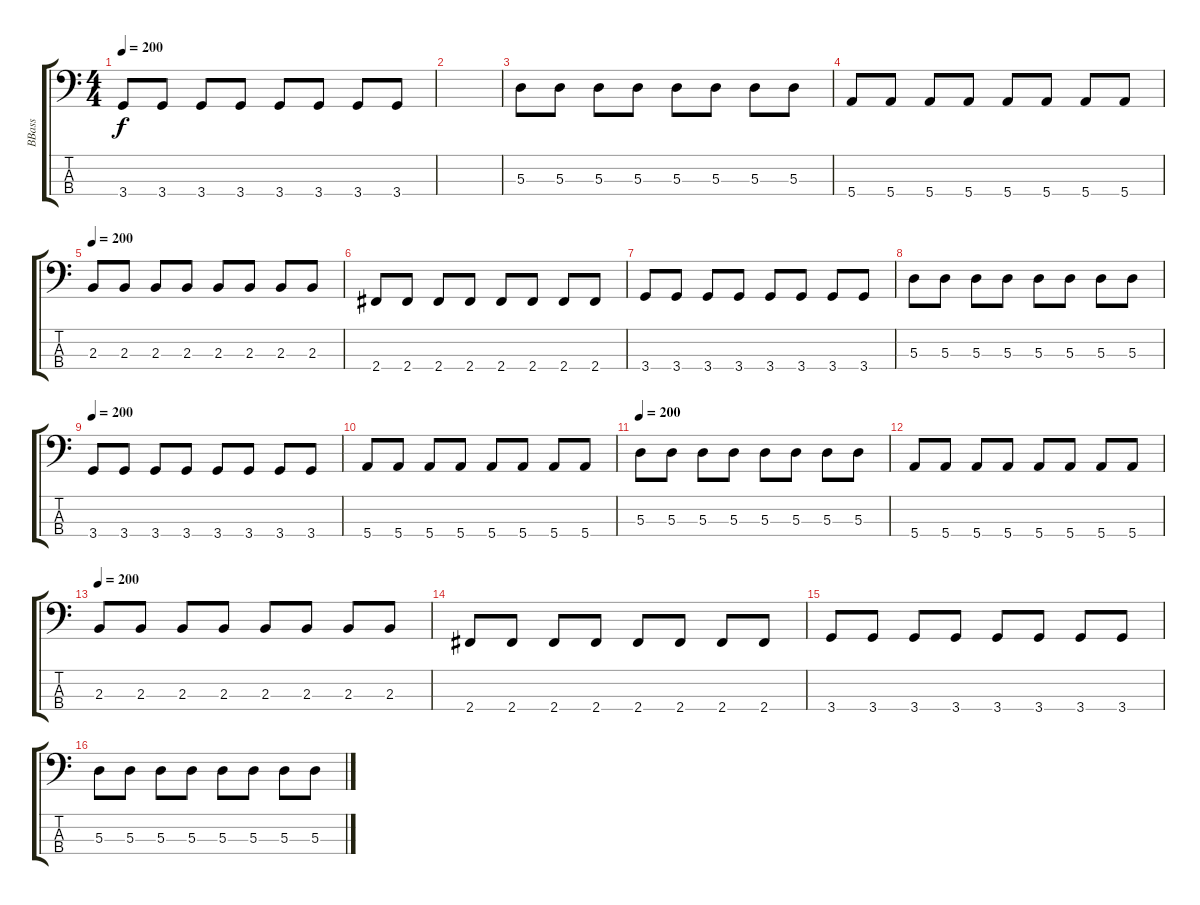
\track ("BBass" "BBass") {instrument electricbassfinger}
\staff {score tabs}
\tuning (G2 D2 A1 E1) {hide}
\ts (4 4)
\tempo 200
\clef f4
\ks c
3.4.8{dy f} 3.4.8 3.4.8 3.4.8 3.4.8 3.4.8 3.4.8 3.4.8 |
|
5.3.8 5.3.8 5.3.8 5.3.8 5.3.8 5.3.8 5.3.8 5.3.8 |
5.4.8 5.4.8 5.4.8 5.4.8 5.4.8 5.4.8 5.4.8 5.4.8 |
\tempo 200
2.3.8 2.3.8 2.3.8 2.3.8 2.3.8 2.3.8 2.3.8 2.3.8 |
2.4.8 2.4.8 2.4.8 2.4.8 2.4.8 2.4.8 2.4.8 2.4.8 |
3.4.8 3.4.8 3.4.8 3.4.8 3.4.8 3.4.8 3.4.8 3.4.8 |
5.3.8 5.3.8 5.3.8 5.3.8 5.3.8 5.3.8 5.3.8 5.3.8 |
\tempo 200
3.4.8 3.4.8 3.4.8 3.4.8 3.4.8 3.4.8 3.4.8 3.4.8 |
5.4.8 5.4.8 5.4.8 5.4.8 5.4.8 5.4.8 5.4.8 5.4.8 |
\tempo 200
5.3.8 5.3.8 5.3.8 5.3.8 5.3.8 5.3.8 5.3.8 5.3.8 |
5.4.8 5.4.8 5.4.8 5.4.8 5.4.8 5.4.8 5.4.8 5.4.8 |
\tempo 200
2.3.8 2.3.8 2.3.8 2.3.8 2.3.8 2.3.8 2.3.8 2.3.8 |
2.4.8 2.4.8 2.4.8 2.4.8 2.4.8 2.4.8 2.4.8 2.4.8 |
3.4.8 3.4.8 3.4.8 3.4.8 3.4.8 3.4.8 3.4.8 3.4.8 |
5.3.8 5.3.8 5.3.8 5.3.8 5.3.8 5.3.8 5.3.8 5.3.8
